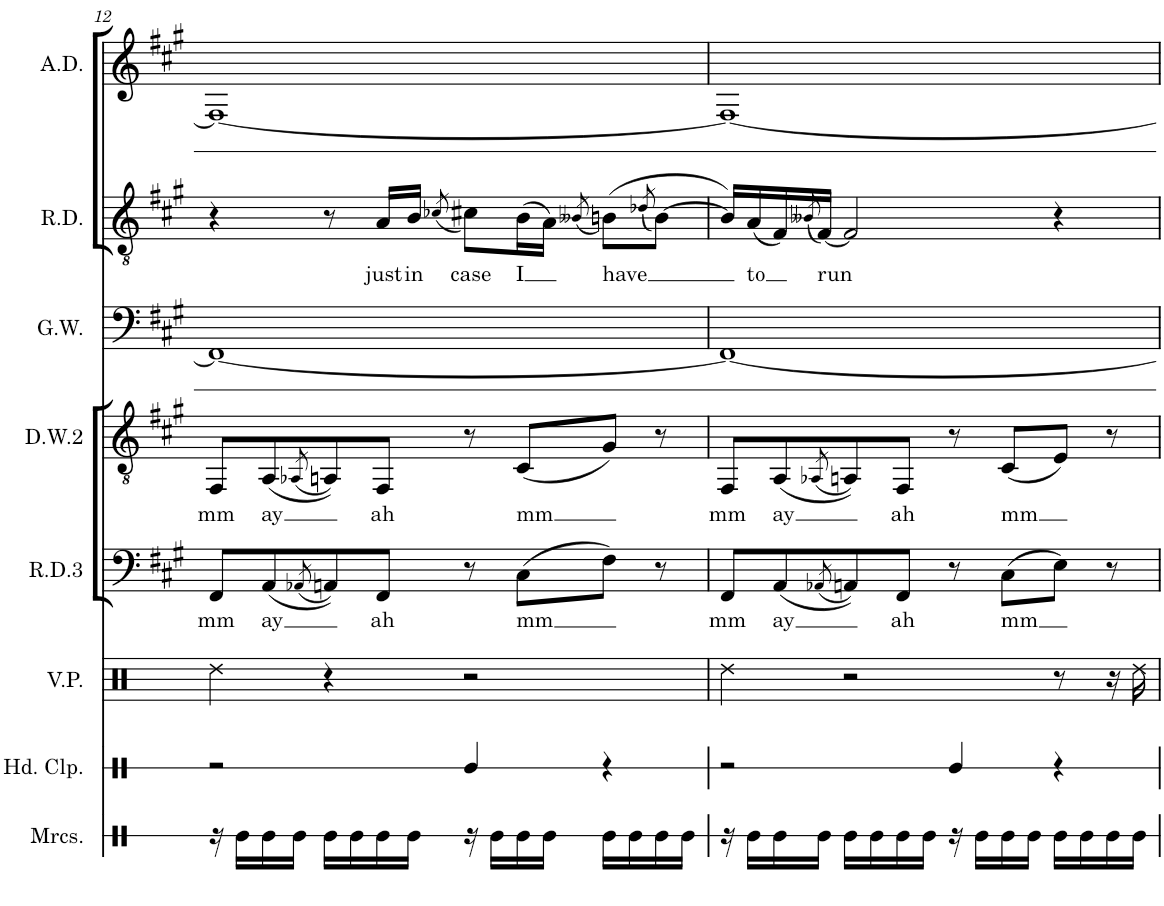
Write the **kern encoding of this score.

**kern	**text	**kern	**text	**kern	**kern	**text	**kern
*part5	*part5	*part4	*part4	*part3	*part2	*part2	*part1
*staff5	*staff5	*staff4	*staff4	*staff3	*staff2	*staff2	*staff1
*I"Rocky DeMayo 3	*	*I"Daniel Wood 2	*	*I"Gary Warren	*I"Rocky DeMayo	*	*I"Ayana Diaz
*I'R.D.3	*	*I'D.W.2	*	*I'G.W.	*I'R.D.	*	*I'A.D.
!!LO:PB:g=z
*clefF4	*	*clefGv2	*	*clefF4	*clefGv2	*	*clefG2
*k[f#c#g#]	*	*k[f#c#g#]	*	*k[f#c#g#]	*k[f#c#g#]	*	*k[f#c#g#]
*M4/4	*	*M4/4	*	*M4/4	*M4/4	*	*M4/4
=12	=12	=12	=12	=12	=12	=12	=12
!	!LO:LY:b	!	!LO:LY:b	!	!	!	!
8FF#/L	mm	8FF#/L	mm	1FF#_	4r	.	1F#_
!	!LO:LY:b	!	!LO:LY:b	!	!	!	!
(8AA/	ay	(8AA/	ay	.	.	.	.
(8qAA-X/	.	(8qAA-X/	.	.	.	.	.
8AAn/))	.	8AAn/))	.	.	8r	.	.
!	!LO:LY:b	!	!LO:LY:b	!	!	!LO:LY:b	!
8FF#/J	ah	8FF#/J	ah	.	16A/LL	just	.
!	!	!	!	!	!	!LO:LY:b	!
.	.	.	.	.	16B/JJ	in	.
.	.	.	.	.	(8qc-X/	.	.
!	!	!	!	!	!	!LO:LY:b	!
8r	.	8r	.	.	8c#X\L)	case	.
!	!LO:LY:b	!	!LO:LY:b	!	!	!LO:LY:b	!
(8C#\L	mm	(8C#/L	mm	.	(16B\L	I	.
.	.	.	.	.	16A\JJ)	.	.
.	.	.	.	.	(8qB--X/	.	.
!	!	!	!	!	!	!LO:LY:b	!
8F#\J)	.	8G#/J)	.	.	(8Bn\L)	have	.
.	.	.	.	.	(8qd-X/	.	.
8r	.	8r	.	.	[8B\J)	.	.
=13	=13	=13	=13	=13	=13	=13	=13
!	!LO:LY:b	!	!LO:LY:b	!	!	!	!
8FF#/L	mm	8FF#/L	mm	1FF#_	16B/LL])	.	1F#_
!	!	!	!	!	!	!LO:LY:b	!
.	.	.	.	.	(16A/	to	.
!	!LO:LY:b	!	!LO:LY:b	!	!	!	!
(8AA/	ay	(8AA/	ay	.	16F#/)	.	.
.	.	.	.	.	(8qB--X/	.	.
!	!	!	!	!	!	!LO:LY:b	!
.	.	.	.	.	[16F#/JJ)	run	.
(8qAA-X/	.	(8qAA-X/	.	.	.	.	.
8AAn/))	.	8AAn/))	.	.	2F#/]	.	.
!	!LO:LY:b	!	!LO:LY:b	!	!	!	!
8FF#/J	ah	8FF#/J	ah	.	.	.	.
8r	.	8r	.	.	.	.	.
!	!LO:LY:b	!	!LO:LY:b	!	!	!	!
(8C#\L	mm	(8C#/L	mm	.	.	.	.
8E\J)	.	8E/J)	.	.	4r	.	.
8r	.	8r	.	.	.	.	.
=	=	=	=	=	=	=	=
*-	*-	*-	*-	*-	*-	*-	*-
